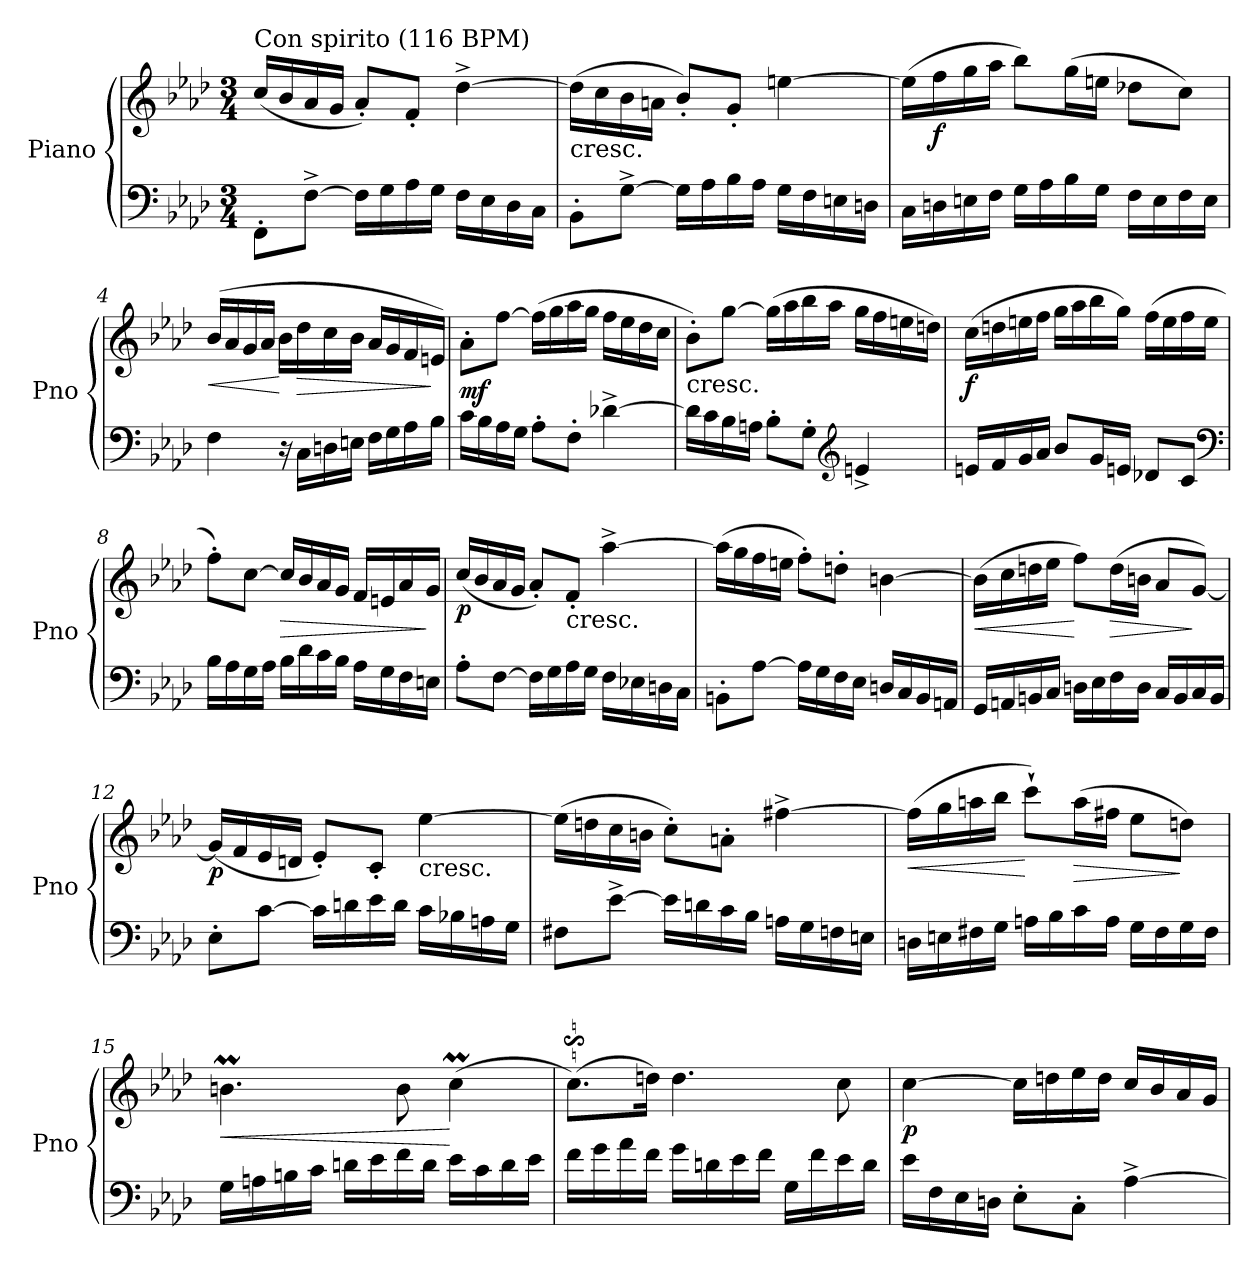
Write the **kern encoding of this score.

**kern	**kern	**dynam
*part1	*part1	*part1
*staff2	*staff1	*staff1/2
*I"Piano	*	*
*I'Pno	*	*
*clefF4	*clefG2	*
*k[b-e-a-d-]	*k[b-e-a-d-]	*
*A-:	*A-:	*
*M3/4	*M3/4	*
=1	=1	=1
!	!LO:TX:a:t=Con spirito (116 BPM)	!
8FF'\L	(16cc/LL	.
.	16b-/	.
[8F^\J	16a-/	.
.	16g/JJ	.
16F\LL]	8a-'/L)	.
16G\	.	.
16A-\	8f'/J	.
16G\JJ	.	.
16F\LL	[4dd-^\	.
16E-\	.	.
16D-\	.	.
16C\JJ	.	.
=2	=2	=2
!	!LO:TX:b:t=cresc.	!
8BB-'\L	(16dd-\LL]	.
.	16cc\	.
[8G^\J	16b-\	.
.	16an\JJ	.
16G\LL]	8b-'/L)	.
16A-\	.	.
16B-\	8g'/J	.
16A-\JJ	.	.
16G\LL	[4een\	.
16F\	.	.
16En\	.	.
16Dn\JJ	.	.
=3	=3	=3
16C\LL	(16ee\LL]	.
!	!	!LO:DY:b
16Dn\	16ff\	f
16En\	16gg\	.
16F\JJ	16aa-\JJ	.
16G\LL	8bb-\L)	.
16A-\	.	.
16B-\	(16gg\L	.
16G\JJ	16een\JJ	.
16F\LL	8dd-X\L	.
16E\	.	.
16F\	8cc\J)	.
16E\JJ	.	.
!!LO:LB:g=z
=4	=4	=4
!	!	!LO:HP:b
4F\	(16b-/LL	<
.	16a-/	.
.	16g/	.
.	16a-/JJ	.
16r	16b-\LL	[
!	!	!LO:HP:b
16C\LL	16dd-\	>
16Dn\	16cc\	.
16En\JJ	16b-\JJ	.
16F\LL	16a-/LL	.
16G\	16g/	.
16A-\	16f/	.
16B-\JJ	16en/JJ)	]
=5	=5	=5
!	!	!LO:DY:b
16c\LL	8a-'\L	mf
16B-\	.	.
16A-\	[8ff\J	.
16G\JJ	.	.
8A-'\L	(16ff\LL]	.
.	16gg\	.
8F'\J	16aa-\	.
.	16gg\JJ	.
[4d-X^\	16ff\LL	.
.	16ee-\	.
.	16dd-\	.
.	16cc\JJ	.
=6	=6	=6
!	!LO:TX:b:t=cresc.	!
16d-\LL]	8b-'\L)	.
16c\	.	.
16B-\	[8gg\J	.
16An\JJ	.	.
8B-'\L	(16gg\LL]	.
.	16aa-\	.
8G'\J	16bb-\	.
*clefG2	*	*
.	16aa-\JJ	.
4en^/	16gg\LL	.
.	16ff\	.
.	16een\	.
.	16ddn\JJ)	.
!!LO:LB:g=z
=7	=7	=7
!	!	!LO:DY:b
16en/LL	(16cc\LL	f
16f/	16ddn\	.
16g/	16een\	.
16a-/JJ	16ff\JJ	.
8b-/L	16gg\LL	.
.	16aa-\	.
16g/L	16bb-\	.
16en/JJ	16gg\JJ)	.
8d-X/L	(16ff\LL	.
.	16ee\	.
8c/J	16ff\	.
.	16ee\JJ	.
*clefF4	*	*
=8	=8	=8
16B-\LL	8ff'\L)	.
16A-\	.	.
16G\	[8cc\J	.
16A-\JJ	.	.
!	!	!LO:HP:b
16B-\LL	16cc/LL]	>
16d-\	16b-/	.
16c\	16a-/	.
16B-\JJ	16g/JJ	.
16A-\LL	16f/LL	.
16G\	16en/	.
16F\	16a-/	.
16En\JJ	16g/JJ	]
=9	=9	=9
!	!	!LO:DY:b
8A-'\L	(16cc/LL	p
.	16b-/	.
[8F\J	16a-/	.
.	16g/JJ	.
16F\LL]	8a-'/L)	.
16G\	.	.
!	!LO:TX:b:t=cresc.	!
16A-\	8f'/J	.
16G\JJ	.	.
16F\LL	[4aa-^\	.
16E-X\	.	.
16Dn\	.	.
16C\JJ	.	.
!!LO:LB:g=z
=10	=10	=10
8BBn'\L	(16aa-\LL]	.
.	16gg\	.
[8A-\J	16ff\	.
.	16een\JJ	.
16A-\LL]	8ff'\L)	.
16G\	.	.
16F\	8ddn'\J	.
16E-\JJ	.	.
16Dn/LL	[4bn\	.
16C/	.	.
16BB/	.	.
16AAn/JJ	.	.
=11	=11	=11
!	!	!LO:HP:b
16GG/LL	(16b\LL]	<
16AAn/	16cc\	.
16BBn/	16ddn\	.
16C/JJ	16ee-\JJ	.
16Dn\LL	8ff\L)	[
16E-\	.	.
!	!	!LO:HP:b
16F\	(16dd\L	>
16D\JJ	16bn\JJ	.
16C/LL	8a-/L	.
16BB/	.	.
16C/	[8g/J)	]
16BB/JJ	.	.
=12	=12	=12
!	!	!LO:DY:b
8E-'\L	(16g/LL]	p
.	16f/	.
[8c\J	16e-/	.
.	16dn/JJ	.
16c\LL]	8e-'/L)	.
16dn\	.	.
16e-\	8c'/J	.
16d\JJ	.	.
!	!LO:TX:b:t=cresc.	!
16c\LL	[4ee-\	.
16B-X\	.	.
16An\	.	.
16G\JJ	.	.
!!LO:LB:g=z
=13	=13	=13
8F#X\L	(16ee-\LL]	.
.	16ddn\	.
[8e-^\J	16cc\	.
.	16bn\JJ	.
16e-\LL]	8cc'\L)	.
16dn\	.	.
16c\	8an'\J	.
16B-\JJ	.	.
16An\LL	[4ff#X^\	.
16G\	.	.
16Fn\	.	.
16En\JJ	.	.
=14	=14	=14
!	!	!LO:HP:b
16Dn\LL	(16ff#\LL]	<
16En\	16gg\	.
16F#X\	16aan\	.
16G\JJ	16bb-\JJ	.
16An\LL	8ccc`\L)	[
16B-\	.	.
!	!	!LO:HP:b
16c\	(16aa\L	>
16A\JJ	16ff#X\JJ	.
16G\LL	8ee-\L	.
16F#\	.	.
16G\	8ddn\J)	]
16F#\JJ	.	.
=15	=15	=15
!	!	!LO:HP:b
16G\LL	4.bnm\	<
16An\	.	.
16Bn\	.	.
16c\JJ	.	.
16dn\LL	.	.
16e-\	.	.
16f\	8b\	.
16d\JJ	.	.
16e-\LL	(4ccm\	[
16c\	.	.
16d\	.	.
16e-\JJ	.	.
!!LO:LB:g=z
=16	=16	=16
16f\LL	(8.ccs$sS\L)	.
16g\	.	.
16a-\	.	.
16f\JJ	16ddn\Jk)	.
16g\LL	4.dd\	.
16dn\	.	.
16e-\	.	.
16f\JJ	.	.
16G\LL	.	.
16f\	.	.
16e-\	8cc\	.
16d\JJ	.	.
=17	=17	=17
!	!	!LO:DY:b
16e-\LL	[4cc\	p
16F\	.	.
16E-\	.	.
16Dn\JJ	.	.
8E-'\L	16cc\LL]	.
.	16ddn\	.
8C'\J	16ee-\	.
.	16dd\JJ	.
[4A-^\	16cc/LL	.
.	16b-/	.
.	16a-/	.
.	16g/JJ	.
=	=	=
*-	*-	*-
